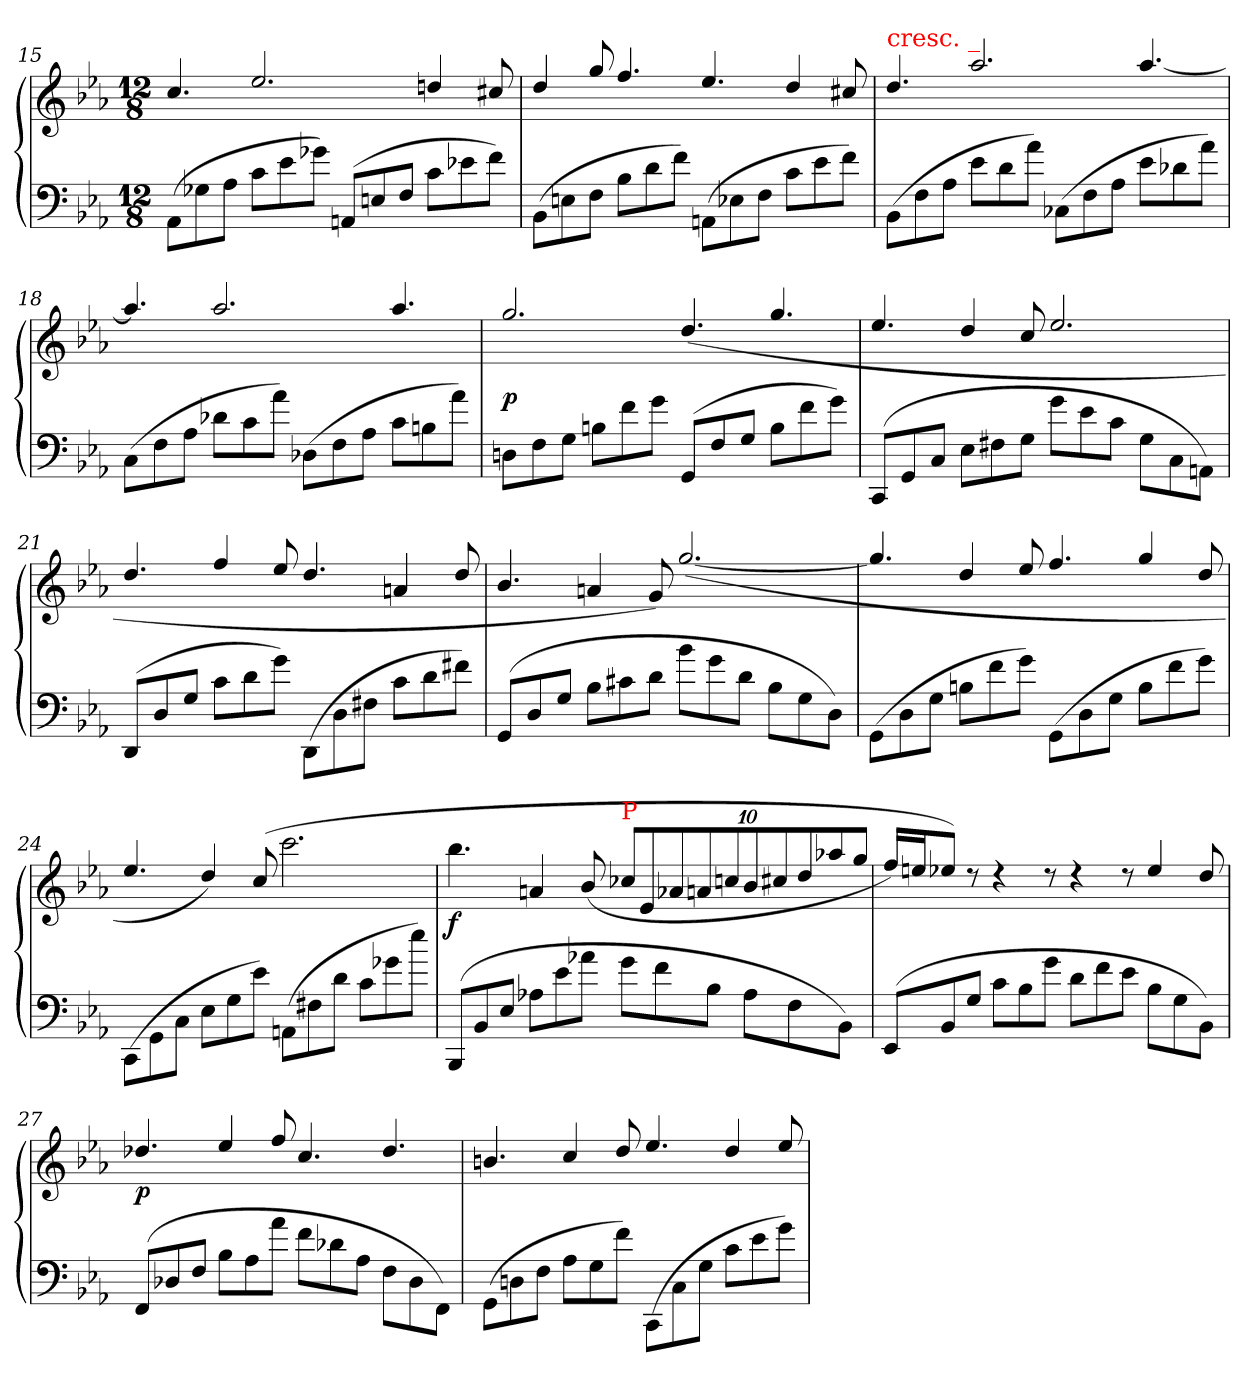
**kern	**kern	**dynam
*part1	*part1	*part1
*staff2	*staff1	*staff1/2
*clefF4	*clefG2	*
*k[b-e-a-]	*k[b-e-a-]	*
*E-:	*E-:	*
*M12/8	*M12/8	*
=15	=15	=15
(>8AA-L	4.cc/	.
8G-X	.	.
8A-J	.	.
8c\L	(>2.ee-/	.
8e-\	.	.
8g-XJ)	.	.
(>8AAn/L	.	.
8En	.	.
8FJ	.	.
8cL	4ddn/	.
8e-X	.	.
8f\J)	8cc#X/	.
=16	=16	=16
(>8BB-\L	4dd/	.
8En\	.	.
8F\J	8gg/	.
8B-L	4.ff/	.
8d\	.	.
8f\J)	.	.
(>8AAn\L	4.ee-/	.
8E-X\	.	.
8F\J	.	.
8cL	4dd/	.
8e-	.	.
8fJ)	8cc#X/	.
=17	=17	=17
!	!LO:TX:a:color=red:t=cresc. _	!
(>8BB-L	4.dd/	.
8F	.	.
8A-J	.	.
8e-\L	2.aa-/	.
8d\	.	.
8a-\J)	.	.
(>8C-XL	.	.
8F	.	.
8A-J	.	.
8e-\L	[4.aa-/	.
8d-X	.	.
8a-\J)	.	.
=18	=18	=18
(>8CL	4.aa-/]	.
8F	.	.
8A-J	.	.
8d-X\L	2.aa-/	.
8c\	.	.
8a-\J)	.	.
(>8D-XL	.	.
8F	.	.
8A-J	.	.
8cL	4.aa-/	.
8Bn	.	.
8a-\J)	.	.
=19	=19	=19
8DnL)	2.gg/	p
8F	.	.
8GJ	.	.
8BnL	.	.
8f\	.	.
8g\J	.	.
(>8GGL	(>4.dd/	.
8F	.	.
8GJ	.	.
8BL	4.gg/	.
8f\	.	.
8g\J)	.	.
=20	=20	=20
(>8CCL	4.ee-/	.
8GG	.	.
8CJ	.	.
8E-L	4dd/	.
8F#X	.	.
8GJ	8cc/	.
8g\L	2.ee-/	.
8e-\	.	.
8c\J	.	.
8G\L	.	.
8C\	.	.
8AAn\J)	.	.
=21	=21	=21
(>8DD/L	4.dd/	.
8D	.	.
8GJ	.	.
8cL	4ff/	.
8d	.	.
8g\J)	8ee-/	.
(>8DD\L	4.dd/	.
8D\	.	.
8F#X\J	.	.
8cL	4an	.
8d	.	.
8f#XJ)	8dd/	.
=22	=22	=22
(<8GGL	4.b-/	.
8D	.	.
8GJ	.	.
8B-L	4an	.
8c#X	.	.
8dJ	8g)	.
8b-\L	(>[2.gg/	.
8g\	.	.
8d\J	.	.
8B-L	.	.
8G	.	.
8DJ)	.	.
=23	=23	=23
(>8GG\L	4.gg/]	.
8D\	.	.
8G\J	.	.
8BnL	4dd/	.
8f\	.	.
8g\J)	8ee-/	.
(>8GG\L	4.ff/	.
8D\	.	.
8G\J	.	.
8BL	4gg/	.
8f\	.	.
8g\J)	8dd/	.
=24	=24	=24
(>8CC\L	4.ee-/	.
8GG\	.	.
8C\J	.	.
8E-L	4dd/)	.
8G	.	.
8e-J)	(>8cc/	.
(>8AAnL	2.ccc\	.
8F#X	.	.
8dJ	.	.
8cL	.	.
8g-X	.	.
8ee-\J)	.	.
=25	=25	=25
(>8BBB-L	4.bb-\	f
8BB-	.	.
8E-J	.	.
8A-XL	4an	.
8e-	.	.
8a-XJ	(8b-/	.
*	*Xbrackettup	*
!	!LO:TX:a:color=red:t=P	!
8gL	40%3cc-X/LL	.
.	40%3e-	.
8f	.	.
.	40%3a-X	.
.	40%3an	.
8B-J	.	.
.	40%3ccn	.
8A-L	40%3b-	.
.	40%3cc#X	.
8F	.	.
.	40%3dd	.
.	40%3aa-X	.
8BB-J)	.	.
.	40%3ggJJ	.
=26	=26	=26
(>8EE-L	16ff/LL)	.
.	16eenJ	.
8BB-	8ee-XJ)	.
8GJ	8rdd	.
8cL	4rdd	.
8B-	.	.
8g\J	8rdd	.
8d\L	4rdd	.
8f\	.	.
8e-\J	8rdd	.
8B-L	4ee-/	.
8G	.	.
8BB-J)	8dd/	.
=27	=27	=27
(>8FFL	4.dd-X/	p
8D-X	.	.
8FJ	.	.
8B-L	4ee-/	.
8A-	.	.
8a-\J	8ff/	.
8f\L	4.cc/	.
8d-X	.	.
8A-J	.	.
8F\L	4.dd-/	.
8D-\	.	.
8FF\J)	.	.
=28	=28	=28
(>8GG\L	4.bn/	.
8Dn\	.	.
8F\J	.	.
8A-L	4cc/	.
8G	.	.
8fJ)	8dd/	.
(>8CC\L	4.ee-/	.
8C\	.	.
8G\J	.	.
8cL	4dd/	.
8e-	.	.
8gJ)	8ee-/	.
=	=	=
*-	*-	*-
